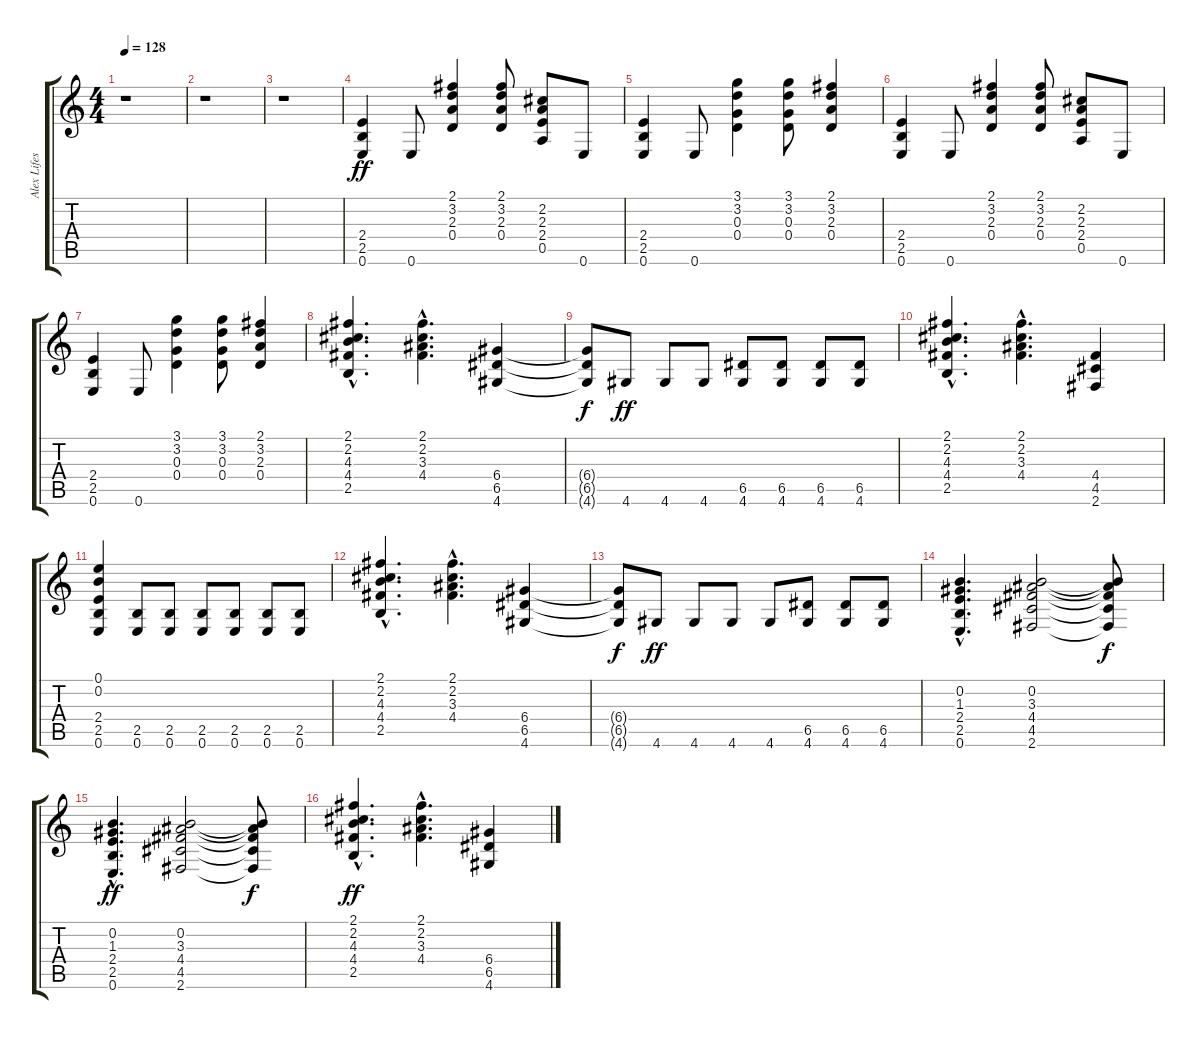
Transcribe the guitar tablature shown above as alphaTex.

\track ("Alex Lifeson I" "Alex Lifes") {instrument electricguitarclean}
\staff {score tabs}
\tuning (E4 B3 G3 D3 A2 E2) {hide}
\ts (4 4)
\tempo 128
\clef g2
\ks c
r.1{dy ff} |
r.1 |
r.1 |
(2.4 2.5 0.6).4 0.6.8 (2.1 3.2 2.3 0.4).4 (2.1 3.2 2.3 0.4).8 (2.2 2.3 2.4 0.5).8 0.6.8 |
(2.4 2.5 0.6).4 0.6.8 (3.1 3.2 0.3 0.4).4 (3.1 3.2 0.3 0.4).8 (2.1 3.2 2.3 0.4).4 |
(2.4 2.5 0.6).4 0.6.8 (2.1 3.2 2.3 0.4).4 (2.1 3.2 2.3 0.4).8 (2.2 2.3 2.4 0.5).8 0.6.8 |
(2.4 2.5 0.6).4 0.6.8 (3.1 3.2 0.3 0.4).4 (3.1 3.2 0.3 0.4).8 (2.1 3.2 2.3 0.4).4 |
(2.1{hac} 2.2{hac} 4.3{hac} 4.4{hac} 2.5{hac}).4{d} (2.1{hac} 2.2{hac} 3.3{hac} 4.4{hac}).4{d} (6.4 6.5 4.6).4 |
(6.4{t} 6.5{t} 4.6{t}).8{dy f} 4.6.8{dy ff} 4.6.8 4.6.8 (6.5 4.6).8 (6.5 4.6).8 (6.5 4.6).8 (6.5 4.6).8 |
(2.1{hac} 2.2{hac} 4.3{hac} 4.4{hac} 2.5{hac}).4{d} (2.1{hac} 2.2{hac} 3.3{hac} 4.4{hac}).4{d} (4.4 4.5 2.6).4 |
(0.1 0.2 2.4 2.5 0.6).4 (2.5 0.6).8 (2.5 0.6).8 (2.5 0.6).8 (2.5 0.6).8 (2.5 0.6).8 (2.5 0.6).8 |
(2.1{hac} 2.2{hac} 4.3{hac} 4.4{hac} 2.5{hac}).4{d} (2.1{hac} 2.2{hac} 3.3{hac} 4.4{hac}).4{d} (6.4 6.5 4.6).4 |
(6.4{t} 6.5{t} 4.6{t}).8{dy f} 4.6.8{dy ff} 4.6.8 4.6.8 4.6.8 (6.5 4.6).8 (6.5 4.6).8 (6.5 4.6).8 |
(0.2{hac} 1.3{hac} 2.4{hac} 2.5{hac} 0.6{hac}).4{d} (0.2 3.3 4.4 4.5 2.6).2 (0.2{t} 3.3{t} 4.4{t} 4.5{t} 2.6{t}).8{dy f} |
(0.2{hac} 1.3{hac} 2.4{hac} 2.5{hac} 0.6{hac}).4{d dy ff} (0.2 3.3 4.4 4.5 2.6).2 (0.2{t} 3.3{t} 4.4{t} 4.5{t} 2.6{t}).8{dy f} |
(2.1{hac} 2.2{hac} 4.3{hac} 4.4{hac} 2.5{hac}).4{d dy ff} (2.1{hac} 2.2{hac} 3.3{hac} 4.4{hac}).4{d} (6.4 6.5 4.6).4
